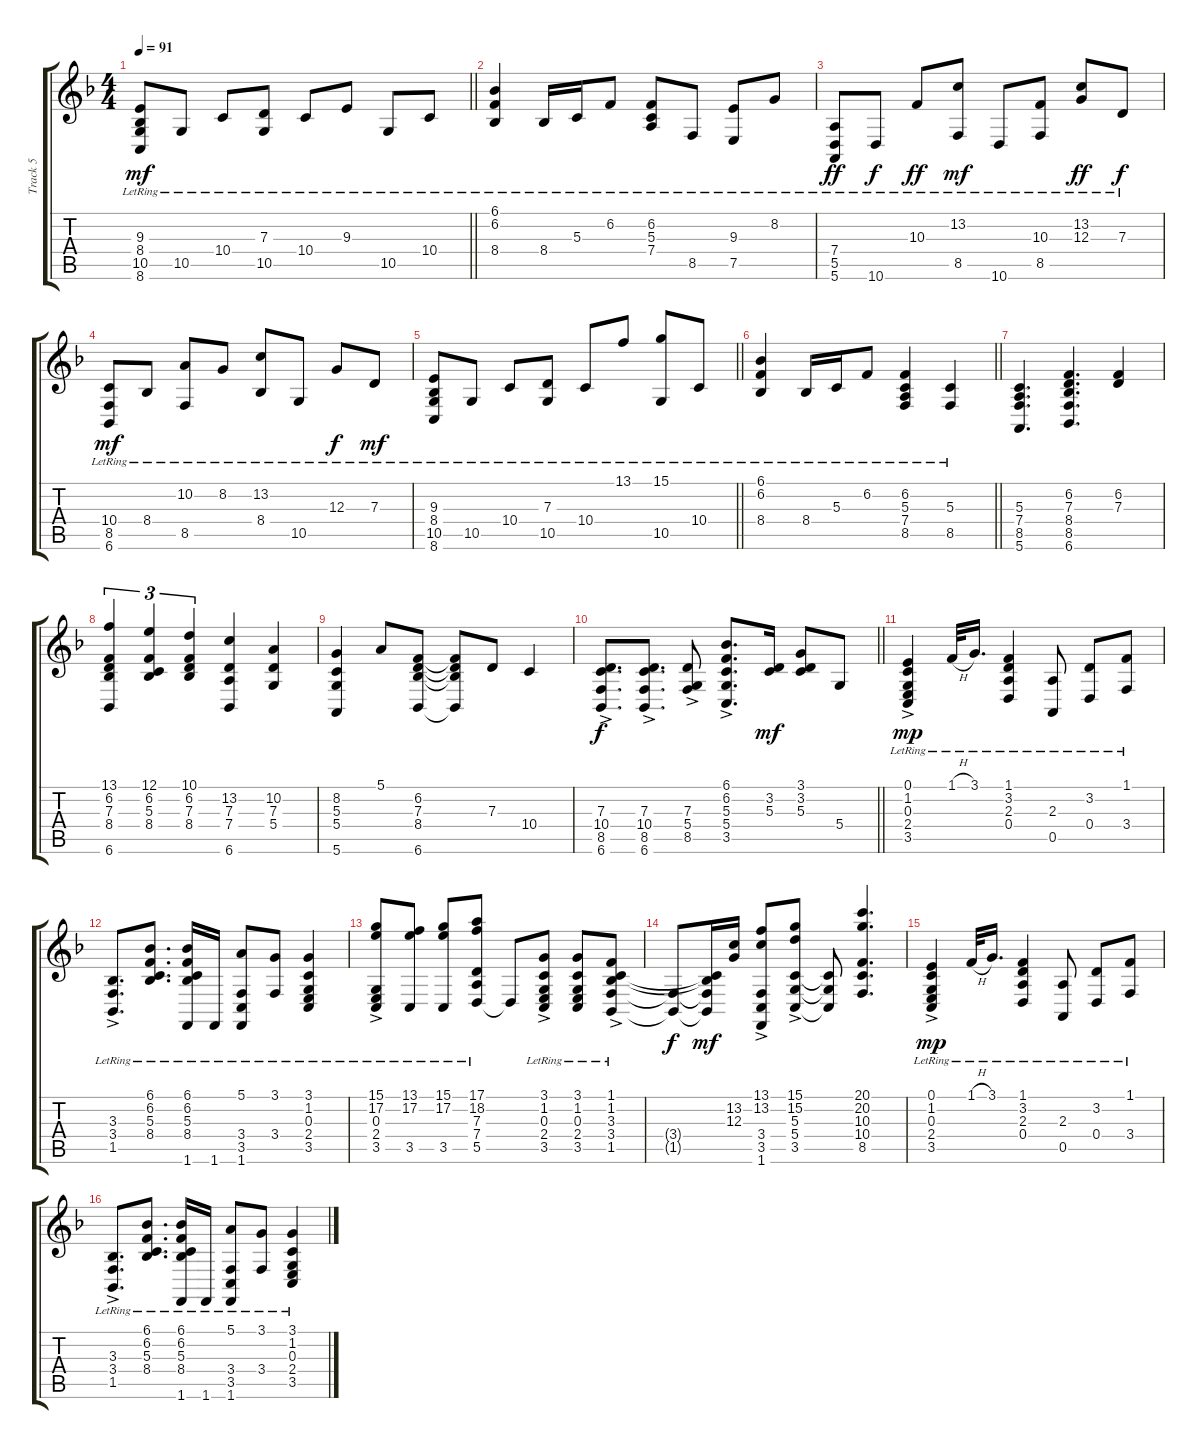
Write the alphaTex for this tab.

\track ("Track 5" "Track 5") {instrument musicbox}
\staff {score tabs}
\tuning (E4 B3 G3 D3 A2 E2) {hide}
\ts (4 4)
\tempo 91
\clef g2
\barLineRight lightlight
\ks f
(9.3{lr} 8.4{lr} 10.5{lr} 8.6{lr}).8{dy mf} 10.5{lr}.8 10.4{lr}.8 (7.3{lr} 10.5{lr}).8 10.4{lr}.8 9.3{lr}.8 10.5{lr}.8 10.4{lr}.8 |
(6.1{lr} 6.2{lr} 8.4{lr}).4 8.4{lr}.16 5.3{lr}.16 6.2{lr}.8 (6.2{lr} 5.3{lr} 7.4{lr}).8 8.5{lr}.8 (9.3{lr} 7.5{lr}).8 8.2{lr}.8 |
(7.4{lr} 5.5{lr} 5.6{lr}).8{dy ff} 10.6{lr}.8{dy f} 10.3{lr}.8{dy ff} (13.2{lr} 8.5{lr}).8{dy mf} 10.6{lr}.8 (10.3{lr} 8.5{lr}).8 (13.2{lr} 12.3{lr}).8{dy ff} 7.3{lr}.8{dy f} |
(10.4{lr} 8.5{lr} 6.6{lr}).8{dy mf} 8.4{lr}.8 (10.2{lr} 8.5{lr}).8 8.2{lr}.8 (13.2{lr} 8.4{lr}).8 10.5{lr}.8 12.3{lr}.8{dy f} 7.3{lr}.8{dy mf} |
\barLineRight lightlight
(9.3{lr} 8.4{lr} 10.5{lr} 8.6{lr}).8 10.5{lr}.8 10.4{lr}.8 (7.3{lr} 10.5{lr}).8 10.4{lr}.8 13.1{lr}.8 (15.1{lr} 10.5{lr}).8 10.4{lr}.8 |
\barLineRight lightlight
(6.1{lr} 6.2{lr} 8.4{lr}).4 8.4{lr}.16 5.3{lr}.16 6.2{lr}.8 (6.2{lr} 5.3{lr} 7.4{lr} 8.5{lr}).4 (5.3{lr} 8.5{lr}).4 |
(5.3 7.4 8.5 5.6).4{d} (6.2 7.3 8.4 8.5 6.6).4{d} (6.2 7.3).4 |
(13.1 6.2 7.3 8.4 6.6).4{tu (3 2)} (12.1 6.2 5.3 8.4).4{tu (3 2)} (10.1 6.2 7.3 8.4).4{tu (3 2)} (13.2 7.3 7.4 6.6).4 (10.2 7.3 5.4).4 |
(8.2 5.3 5.4 5.6).4 5.1.8 (6.2 7.3 8.4 6.6).8 (6.2{t} 7.3{t} 8.4{t} 6.6{t}).8 7.3.8 10.4.4 |
\barLineRight lightlight
(7.3{ac} 10.4{ac} 8.5{ac} 6.6{ac}).8{d dy f} (7.3{ac} 10.4{ac} 8.5{ac} 6.6{ac}).8{d} (7.3{ac} 5.4{ac} 8.5{ac}).8 (6.1{ac} 6.2{ac} 5.3{ac} 5.4{ac} 3.5{ac}).8{d} (3.2 5.3).16{dy mf} (3.1 3.2 5.3).8 5.4.8 |
(0.1{lr} 1.2{lr} 0.3{ac lr} 2.4{ac lr} 3.5{ac lr}).4{dy mp} 1.1{h lr}.32 3.1{lr}.16{d} (1.1{lr} 3.2{lr} 2.3{lr} 0.4{lr}).4 (2.3{lr} 0.5{lr}).8 (3.2{lr} 0.4{lr}).8 (1.1{lr} 3.4{lr}).8 |
(3.3{ac lr} 3.4{ac lr} 1.5{ac lr}).8{d} (6.1{lr} 6.2{lr} 5.3{lr} 8.4{lr}).8{d} (6.1{lr} 6.2{lr} 5.3{lr} 8.4{lr} 1.6{lr}).16 1.6{lr}.16 (5.1{lr} 3.4{lr} 3.5{lr} 1.6{lr}).8 (3.1{lr} 3.4{lr}).8 (3.1{lr} 1.2{lr} 0.3{lr} 2.4{lr} 3.5{lr}).4 |
(15.1{lr} 17.2{lr} 0.3{ac lr} 2.4{ac lr} 3.5{ac lr}).8 (13.1{lr} 17.2{lr} 3.5{lr}).8 (15.1{lr} 17.2{lr} 3.5{lr}).8 (17.1{lr} 18.2{lr} 7.3{lr} 7.4{lr} 5.5{lr}).8 5.5{t}.8 (3.1 1.2{lr} 0.3{ac lr} 2.4{ac lr} 3.5{ac lr}).8 (3.1 1.2{lr} 0.3{lr} 2.4{lr} 3.5{lr}).8 (1.1 1.2{lr} 3.3{ac lr} 3.4{ac lr} 1.5{ac lr}).8 |
(3.4{t} 1.5{t}).8{dy f} (1.2{t} 3.3{t} 3.4{t} 1.5{t}).16{dy mf} (13.2 12.3).16 (13.1 13.2 3.4{ac} 3.5{ac} 1.6{ac}).8 (15.1 15.2 5.3{ac} 5.4{ac} 3.5{ac}).8 (5.3{t} 5.4{t} 3.5{t}).8 (20.1 20.2 10.3 10.4 8.5).4{d} |
(0.1{lr} 1.2{lr} 0.3{ac lr} 2.4{ac lr} 3.5{ac lr}).4{dy mp} 1.1{h lr}.32 3.1{lr}.16{d} (1.1{lr} 3.2{lr} 2.3{lr} 0.4{lr}).4 (2.3{lr} 0.5{lr}).8 (3.2{lr} 0.4{lr}).8 (1.1{lr} 3.4{lr}).8 |
(3.3{ac lr} 3.4{ac lr} 1.5{ac lr}).8{d} (6.1{lr} 6.2{lr} 5.3{lr} 8.4{lr}).8{d} (6.1{lr} 6.2{lr} 5.3{lr} 8.4{lr} 1.6{lr}).16 1.6{lr}.16 (5.1{lr} 3.4{lr} 3.5{lr} 1.6{lr}).8 (3.1{lr} 3.4{lr}).8 (3.1{lr} 1.2{lr} 0.3{lr} 2.4{lr} 3.5{lr}).4
